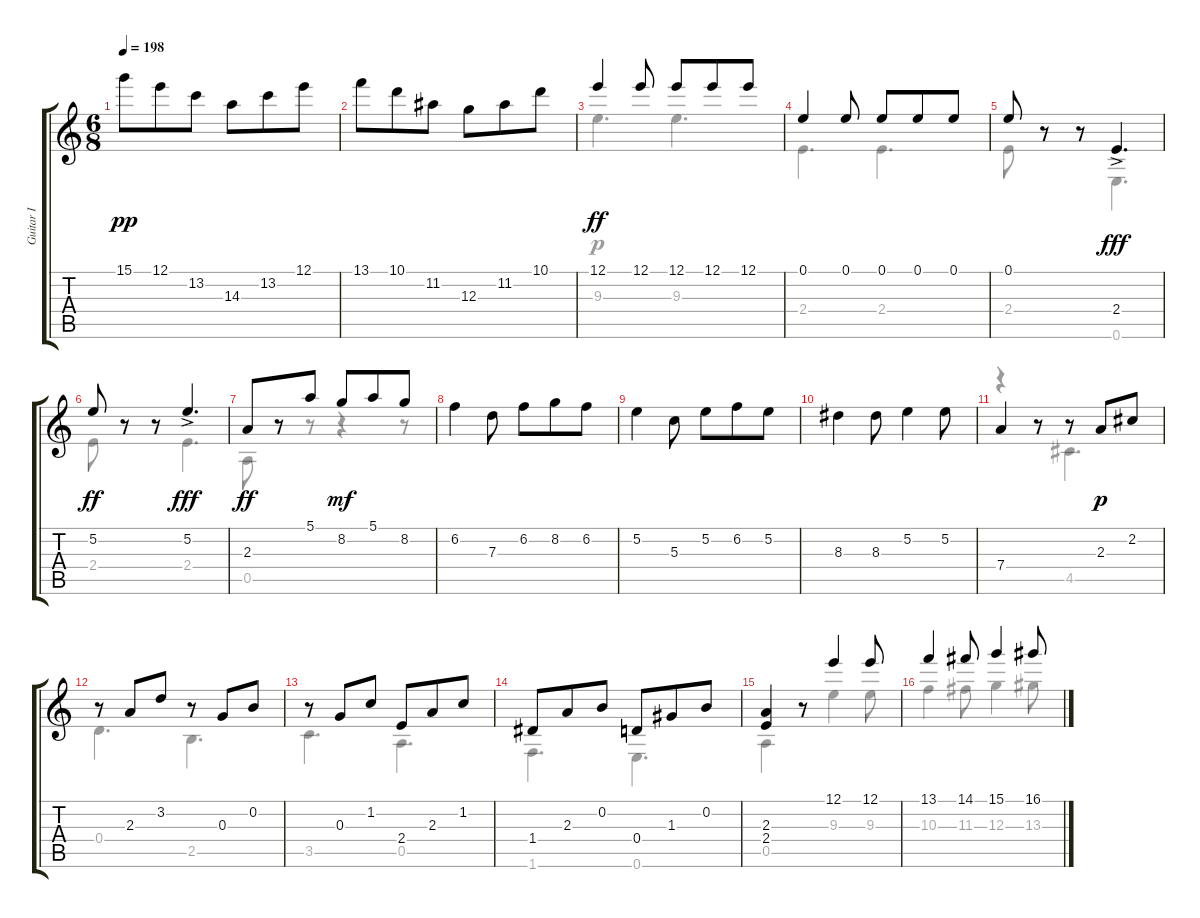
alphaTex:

\track ("Guitar I" "Guitar I") {instrument acousticguitarnylon}
\staff {score tabs}
\tuning (E4 B3 G3 D3 A2 E2) {hide}
\voice
\ts (6 8)
\tempo 198
\clef g2
\ks c
15.1.8{dy pp} 12.1.8 13.2.8 14.3.8 13.2.8 12.1.8 |
13.1.8 10.1.8 11.2.8 12.3.8 11.2.8 10.1.8 |
12.1.4{dy ff} 12.1.8 12.1.8 12.1.8 12.1.8 |
0.1.4 0.1.8 0.1.8 0.1.8 0.1.8 |
0.1.8 r.8 r.8 2.4{ac}.4{d dy fff} |
5.2.8{dy ff} r.8 r.8 5.2{ac}.4{d dy fff} |
2.3.8{dy ff} r.8 5.1.8 8.2.8{dy mf} 5.1.8 8.2.8 |
6.2.4 7.3.8 6.2.8 8.2.8 6.2.8 |
5.2.4 5.3.8 5.2.8 6.2.8 5.2.8 |
8.3.4 8.3.8 5.2.4 5.2.8 |
7.4.4 r.8 r.8 2.3.8{dy p} 2.2.8 |
r.8 2.3.8 3.2.8 r.8 0.3.8 0.2.8 |
r.8 0.3.8 1.2.8 2.4.8 2.3.8 1.2.8 |
1.4.8 2.3.8 0.2.8 0.4.8 1.3.8 0.2.8 |
(2.3 2.4).4 r.8 12.1.4 12.1.8 |
13.1.4 14.1.8 15.1.4 16.1.8
\voice
\clef g2
\ottava regular
\simile none
\ks c
|
|
9.3.4{d} 9.3.4{d} |
2.4.4{d} 2.4.4{d} |
2.4.8 r.8 r.8 0.6.4{d} |
2.4.8 r.8 r.8 2.4.4{d} |
0.5.8 r.8 r.8 r.4 r.8 |
|
|
|
r.4 r.8 4.5.4{d dy p} |
0.4.4{d} 2.5.4{d} |
3.5.4{d} 0.5.4{d} |
1.6.4{d} 0.6.4{d} |
0.5.4 r.8 9.3.4 9.3.8 |
10.3.4 11.3.8 12.3.4 13.3.8
